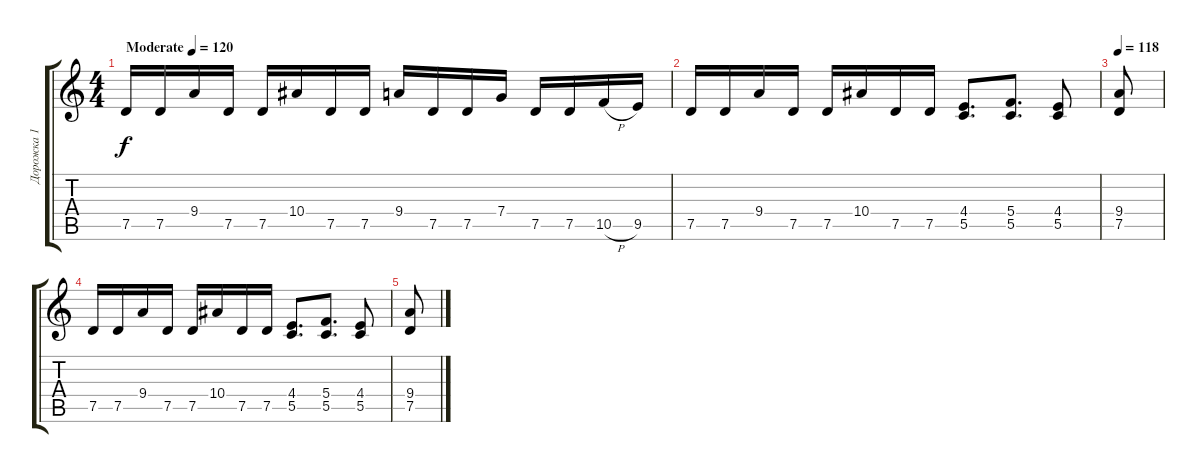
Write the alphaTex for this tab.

\track ("Дорожка 1" "Дорожка 1") {instrument overdrivenguitar}
\staff {score tabs}
\tuning (D4 A3 F3 C3 G2 D2) {hide}
\ts (4 4)
\tempo (120 "Moderate")
\tempo 116
\tempo (120 "Moderate")
\clef g2
\ks c
7.5.16{dy f instrument overdrivenguitar} 7.5.16 9.4.16 7.5.16 7.5.16 10.4.16 7.5.16 7.5.16 9.4.16 7.5.16 7.5.16 7.4.16 7.5.16 7.5.16 10.5{h}.16 9.5.16 |
7.5.16 7.5.16 9.4.16 7.5.16 7.5.16 10.4.16 7.5.16 7.5.16 (4.4 5.5).8{d} (5.4 5.5).8{d} (4.4 5.5).8 |
\tempo 118
(9.4 7.5).8 |
7.5.16 7.5.16 9.4.16 7.5.16 7.5.16 10.4.16 7.5.16 7.5.16 (4.4 5.5).8{d} (5.4 5.5).8{d} (4.4 5.5).8 |
(9.4 7.5).8
